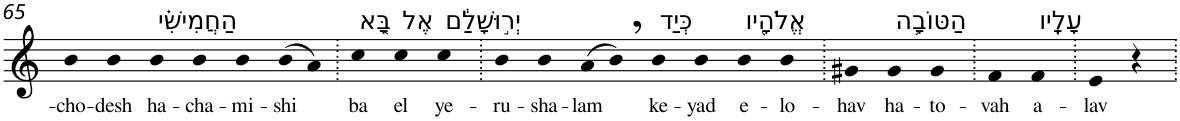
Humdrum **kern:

**kern	**text
*part1	*part1
*staff1	*staff1
*I"Piano	*
*I'Pno	*
!!LO:PB:g=z
*clefG2	*
*k[]	*
=65	=65
!	!LO:LY:b
4b	-cho-
!	!LO:LY:b
4b	-desh
!LO:TX:a:t=הַחֲמִישִׁ֗י	!
!	!LO:LY:b
4b	ha-
!	!LO:LY:b
4b	-cha-
!	!LO:LY:b
4b	-mi-
!	!LO:LY:b
(>8b	-shi
8a)	.
=66.	=66.
!LO:TX:a:t=בָּ֚א	!
!	!LO:LY:b
4cc	ba
!LO:TX:a:t=אֶל	!
!	!LO:LY:b
4cc	el
!LO:TX:a:t=יְר֣וּשָׁלִַ֔ם	!
!	!LO:LY:b
4cc	ye-
=67.	=67.
!	!LO:LY:b
4b	-ru-
!	!LO:LY:b
4b	-sha-
!	!LO:LY:b
(>8a	-lam
8b,)	.
!LO:TX:a:t=כְּיַד	!
!	!LO:LY:b
4b	ke-
!	!LO:LY:b
4b	-yad
!LO:TX:a:t=אֱלֹהָ֖יו	!
!	!LO:LY:b
4b	e-
!	!LO:LY:b
4b	-lo-
=68.	=68.
!	!LO:LY:b
4g#X	-hav
!LO:TX:a:t=הַטּוֹבָ֥ה	!
!	!LO:LY:b
4g#	ha-
!	!LO:LY:b
4g#	-to-
=69.	=69.
!	!LO:LY:b
4f	-vah
!LO:TX:a:t=עָלָֽיו	!
!	!LO:LY:b
4f	a-
=70.	=70.
!	!LO:LY:b
4e	-lav
4r	.
=.	=.
*-	*-
